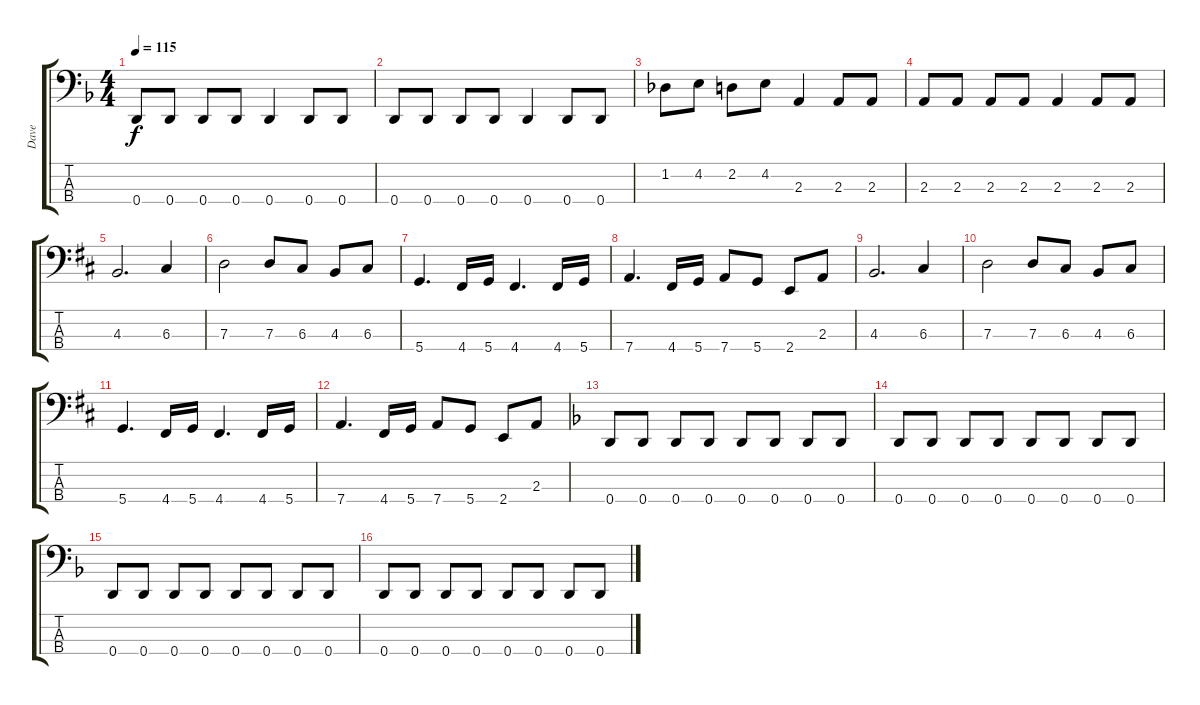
\track ("Dave" "Dave") {instrument electricbasspick}
\staff {score tabs}
\tuning (F2 C2 G1 D1) {hide}
\ts (4 4)
\tempo 115
\clef f4
\ks dminor
0.4.8{dy f} 0.4.8 0.4.8 0.4.8 0.4.4 0.4.8 0.4.8 |
0.4.8 0.4.8 0.4.8 0.4.8 0.4.4 0.4.8 0.4.8 |
1.2.8 4.2.8 2.2.8 4.2.8 2.3.4 2.3.8 2.3.8 |
2.3.8 2.3.8 2.3.8 2.3.8 2.3.4 2.3.8 2.3.8 |
\ks bminor
4.3.2{d} 6.3.4 |
7.3.2 7.3.8 6.3.8 4.3.8 6.3.8 |
5.4.4{d} 4.4.16 5.4.16 4.4.4{d} 4.4.16 5.4.16 |
7.4.4{d} 4.4.16 5.4.16 7.4.8 5.4.8 2.4.8 2.3.8 |
4.3.2{d} 6.3.4 |
7.3.2 7.3.8 6.3.8 4.3.8 6.3.8 |
5.4.4{d} 4.4.16 5.4.16 4.4.4{d} 4.4.16 5.4.16 |
7.4.4{d} 4.4.16 5.4.16 7.4.8 5.4.8 2.4.8 2.3.8 |
\ks dminor
0.4.8 0.4.8 0.4.8 0.4.8 0.4.8 0.4.8 0.4.8 0.4.8 |
0.4.8 0.4.8 0.4.8 0.4.8 0.4.8 0.4.8 0.4.8 0.4.8 |
0.4.8 0.4.8 0.4.8 0.4.8 0.4.8 0.4.8 0.4.8 0.4.8 |
0.4.8 0.4.8 0.4.8 0.4.8 0.4.8 0.4.8 0.4.8 0.4.8
